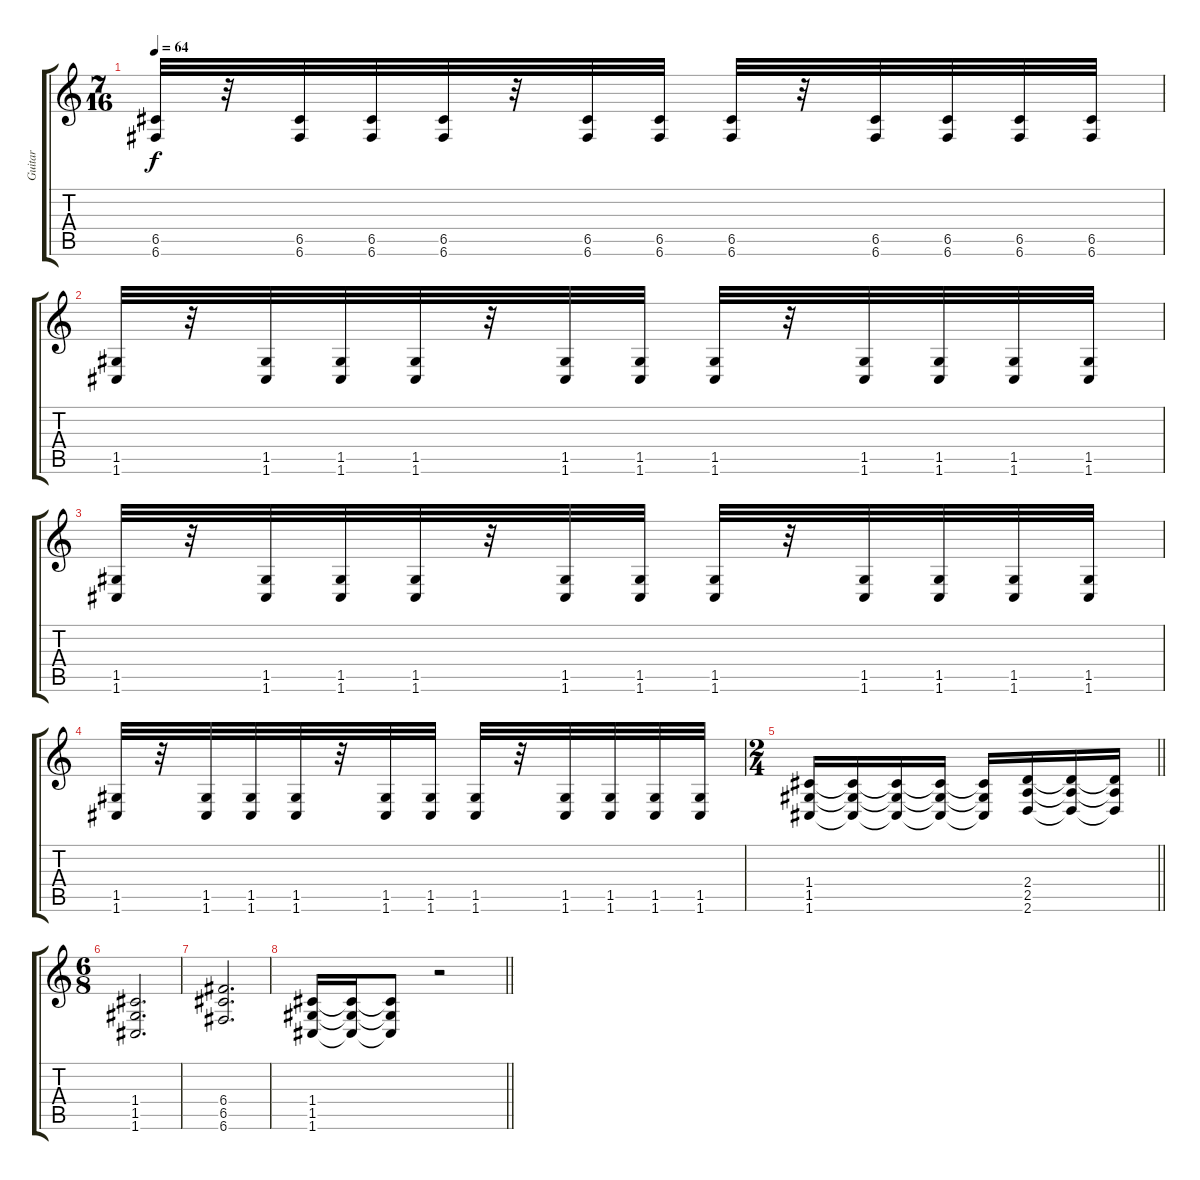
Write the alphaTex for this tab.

\track ("Guitar" "Guitar") {instrument distortionguitar}
\staff {score tabs}
\tuning (E4 C4 G3 C3 G2 C2) {hide}
\ts (7 16)
\tempo 64
\clef g2
\ks c
(6.5 6.6).32{dy f} r.32 (6.5 6.6).32 (6.5 6.6).32 (6.5 6.6).32 r.32 (6.5 6.6).32 (6.5 6.6).32 (6.5 6.6).32 r.32 (6.5 6.6).32 (6.5 6.6).32 (6.5 6.6).32 (6.5 6.6).32 |
(1.5 1.6).32 r.32 (1.5 1.6).32 (1.5 1.6).32 (1.5 1.6).32 r.32 (1.5 1.6).32 (1.5 1.6).32 (1.5 1.6).32 r.32 (1.5 1.6).32 (1.5 1.6).32 (1.5 1.6).32 (1.5 1.6).32 |
(1.5 1.6).32 r.32 (1.5 1.6).32 (1.5 1.6).32 (1.5 1.6).32 r.32 (1.5 1.6).32 (1.5 1.6).32 (1.5 1.6).32 r.32 (1.5 1.6).32 (1.5 1.6).32 (1.5 1.6).32 (1.5 1.6).32 |
(1.5 1.6).32 r.32 (1.5 1.6).32 (1.5 1.6).32 (1.5 1.6).32 r.32 (1.5 1.6).32 (1.5 1.6).32 (1.5 1.6).32 r.32 (1.5 1.6).32 (1.5 1.6).32 (1.5 1.6).32 (1.5 1.6).32 |
\ts (2 4)
\barLineRight lightlight
(1.4 1.5 1.6).16 (1.4{t} 1.5{t} 1.6{t}).16 (1.4{t} 1.5{t} 1.6{t}).16 (1.4{t} 1.5{t} 1.6{t}).16 (1.4{t} 1.5{t} 1.6{t}).16 (2.4 2.5 2.6).16 (2.4{t} 2.5{t} 2.6{t}).16 (2.4{t} 2.5{t} 2.6{t}).16 |
\ts (6 8)
\section ("" "")
(1.4 1.5 1.6).2{d} |
(6.4 6.5 6.6).2{d} |
\barLineRight lightlight
(1.4 1.5 1.6).16 (1.4{t} 1.5{t} 1.6{t}).16 (1.4{t} 1.5{t} 1.6{t}).8 r.2
